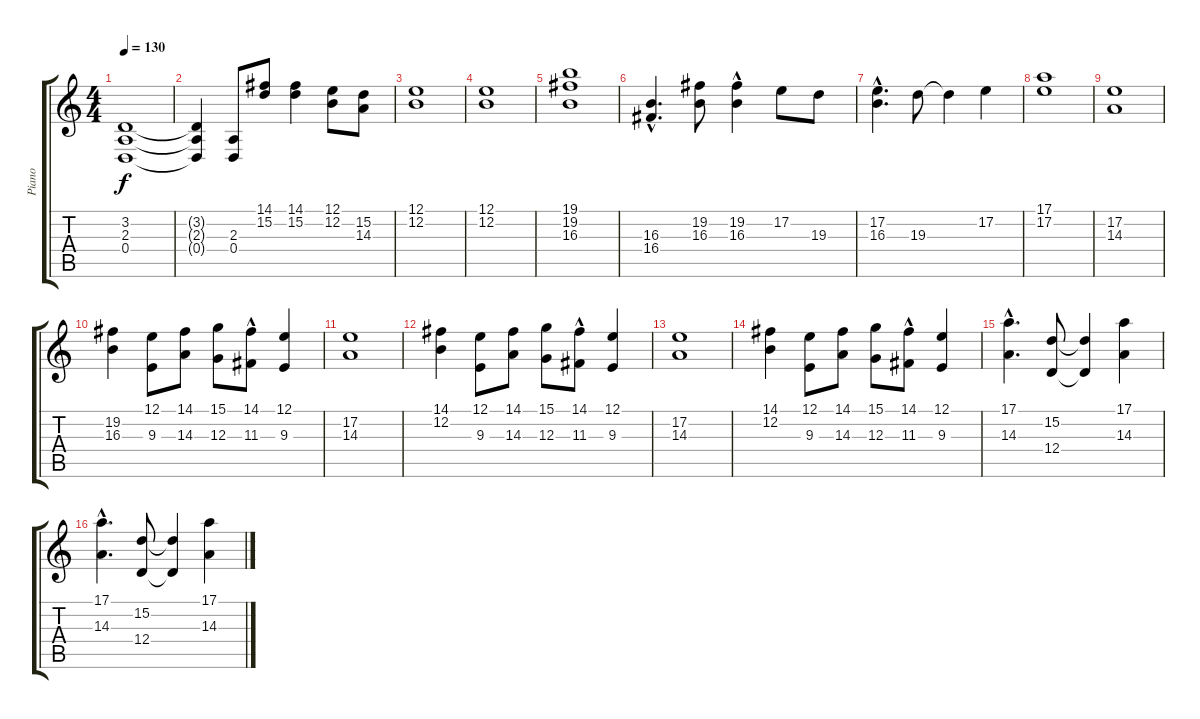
\track ("Piano " "Piano ") {instrument brightacousticpiano}
\staff {score tabs}
\tuning (E4 B3 G3 D3 A2 E2) {hide}
\ts (4 4)
\tempo 130
\clef g2
\ks c
(3.2 2.3 0.4).1{dy f} |
(3.2{t} 2.3{t} 0.4{t}).4 (2.3 0.4).8 (14.1 15.2).8 (14.1 15.2).4 (12.1 12.2).8 (15.2 14.3).8 |
(12.1 12.2).1 |
(12.1 12.2).1 |
(19.1 19.2 16.3).1 |
(16.3{hac} 16.4).4{d} (19.2 16.3).8 (19.2 16.3{hac}).4 17.2.8 19.3.8 |
(17.2{hac} 16.3{hac}).4{d} 19.3.8 19.3{t}.4 17.2.4 |
(17.1 17.2).1 |
(17.2 14.3).1 |
(19.2 16.3).4 (12.1 9.3).8 (14.1 14.3).8 (15.1 12.3).8 (14.1{hac} 11.3).8 (12.1 9.3).4 |
(17.2 14.3).1 |
(14.1 12.2).4 (12.1 9.3).8 (14.1 14.3).8 (15.1 12.3).8 (14.1{hac} 11.3).8 (12.1 9.3).4 |
(17.2 14.3).1 |
(14.1 12.2).4 (12.1 9.3).8 (14.1 14.3).8 (15.1 12.3).8 (14.1{hac} 11.3).8 (12.1 9.3).4 |
(17.1{hac} 14.3{hac}).4{d} (15.2 12.4).8 (15.2{t} 12.4{t}).4 (17.1 14.3).4 |
(17.1{hac} 14.3{hac}).4{d} (15.2 12.4).8 (15.2{t} 12.4{t}).4 (17.1 14.3).4
